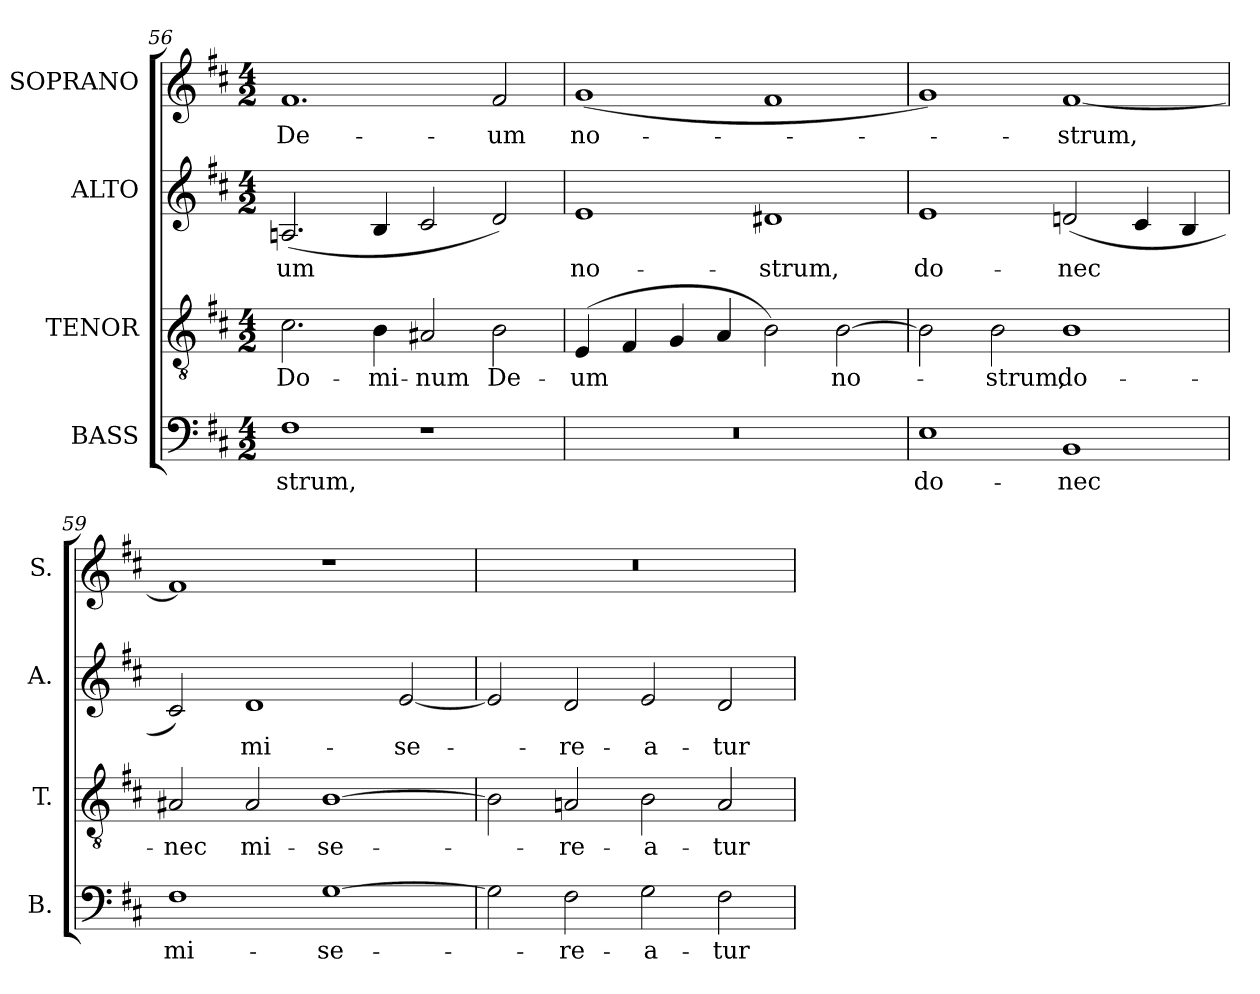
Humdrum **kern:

**kern	**text	**kern	**text	**kern	**text	**kern	**text
*part4	*part4	*part3	*part3	*part2	*part2	*part1	*part1
*staff4	*staff4	*staff3	*staff3	*staff2	*staff2	*staff1	*staff1
*I"BASS	*	*I"TENOR	*	*I"ALTO	*	*I"SOPRANO	*
*I'B.	*	*I'T.	*	*I'A.	*	*I'S.	*
*clefF4	*	*clefGv2	*	*clefG2	*	*clefG2	*
*	*	*ITrd7c12	*	*	*	*	*
*k[f#c#]	*	*k[f#c#]	*	*k[f#c#]	*	*k[f#c#]	*
*D:	*	*D:	*	*D:	*	*D:	*
*M4/2	*	*M4/2	*	*M4/2	*	*M4/2	*
=56	=56	=56	=56	=56	=56	=56	=56
!	!LO:LY:b:color=#000000	!	!	!	!	!	!
!	!	!	!LO:LY:b:color=#000000	!	!	!	!
!	!	!	!	!	!LO:LY:b:color=#000000	!	!
!	!	!	!	!	!	!	!LO:LY:b:color=#000000
1F#i	-strum,	2.C#i\	Do-	(2.Ani/	-um	1.f#i	De-
!	!	!	!LO:LY:b:color=#000000	!	!	!	!
.	.	4BBi\	-mi-	4Bi/	.	.	.
!	!	!	!LO:LY:b:color=#000000	!	!	!	!
1r	.	2AA#Xi/	-num	2c#i/	.	.	.
!	!	!	!LO:LY:b:color=#000000	!	!	!	!
!	!	!	!	!	!	!	!LO:LY:b:color=#000000
.	.	2BBi\	De-	2di/)	.	2f#i/	-um
=57	=57	=57	=57	=57	=57	=57	=57
!LO:N:vis=1	!	!	!	!	!	!	!
!	!	!	!LO:LY:b:color=#000000	!	!	!	!
!	!	!	!	!	!LO:LY:b:color=#000000	!	!
!	!	!	!	!	!	!	!LO:LY:b:color=#000000
0r	.	(4EEi/	-um	1ei	no-	(1gi	no-
.	.	4FF#i/	.	.	.	.	.
.	.	4GGi/	.	.	.	.	.
.	.	4AAi/	.	.	.	.	.
!	!	!	!	!	!LO:LY:b:color=#000000	!	!
.	.	2BBi\)	.	1d#Xi	-strum,	1f#i	.
!	!	!	!LO:LY:b:color=#000000	!	!	!	!
.	.	[2BBi\	no-	.	.	.	.
=58	=58	=58	=58	=58	=58	=58	=58
!	!LO:LY:b:color=#000000	!	!	!	!	!	!
!	!	!	!	!	!LO:LY:b:color=#000000	!	!
1Ei	do-	2BBi\]	.	1ei	do-	1gi)	.
!	!	!	!LO:LY:b:color=#000000	!	!	!	!
.	.	2BBi\	-strum,	.	.	.	.
!	!LO:LY:b:color=#000000	!	!	!	!	!	!
!	!	!	!LO:LY:b:color=#000000	!	!	!	!
!	!	!	!	!	!LO:LY:b:color=#000000	!	!
!	!	!	!	!	!	!	!LO:LY:b:color=#000000
1BBi	-nec	1BBi	do-	(2dni/	-nec	[1f#i	-strum,
.	.	.	.	4c#i/	.	.	.
.	.	.	.	4Bi/	.	.	.
=59	=59	=59	=59	=59	=59	=59	=59
!	!LO:LY:b:color=#000000	!	!	!	!	!	!
!	!	!	!LO:LY:b:color=#000000	!	!	!	!
1F#i	mi-	2AA#Xi/	-nec	2c#i/)	.	1f#i]	.
!	!	!	!LO:LY:b:color=#000000	!	!	!	!
!	!	!	!	!	!LO:LY:b:color=#000000	!	!
.	.	2AA#i/	mi-	1di	mi-	.	.
!	!LO:LY:b:color=#000000	!	!	!	!	!	!
!	!	!	!LO:LY:b:color=#000000	!	!	!	!
[1Gi	-se-	[1BBi	-se-	.	.	1r	.
!	!	!	!	!	!LO:LY:b:color=#000000	!	!
.	.	.	.	[2ei/	-se-	.	.
!!LO:LB:g=z
=60	=60	=60	=60	=60	=60	=60	=60
!	!	!	!	!	!	!LO:N:vis=1	!
2Gi\]	.	2BBi\]	.	2ei/]	.	0r	.
!	!LO:LY:b:color=#000000	!	!	!	!	!	!
!	!	!	!LO:LY:b:color=#000000	!	!	!	!
!	!	!	!	!	!LO:LY:b:color=#000000	!	!
2F#i\	-re-	2AAni/	-re-	2di/	-re-	.	.
!	!LO:LY:b:color=#000000	!	!	!	!	!	!
!	!	!	!LO:LY:b:color=#000000	!	!	!	!
!	!	!	!	!	!LO:LY:b:color=#000000	!	!
2Gi\	-a-	2BBi\	-a-	2ei/	-a-	.	.
!	!LO:LY:b:color=#000000	!	!	!	!	!	!
!	!	!	!LO:LY:b:color=#000000	!	!	!	!
!	!	!	!	!	!LO:LY:b:color=#000000	!	!
2F#i\	-tur	2AAi/	-tur	2di/	-tur	.	.
=	=	=	=	=	=	=	=
*-	*-	*-	*-	*-	*-	*-	*-
